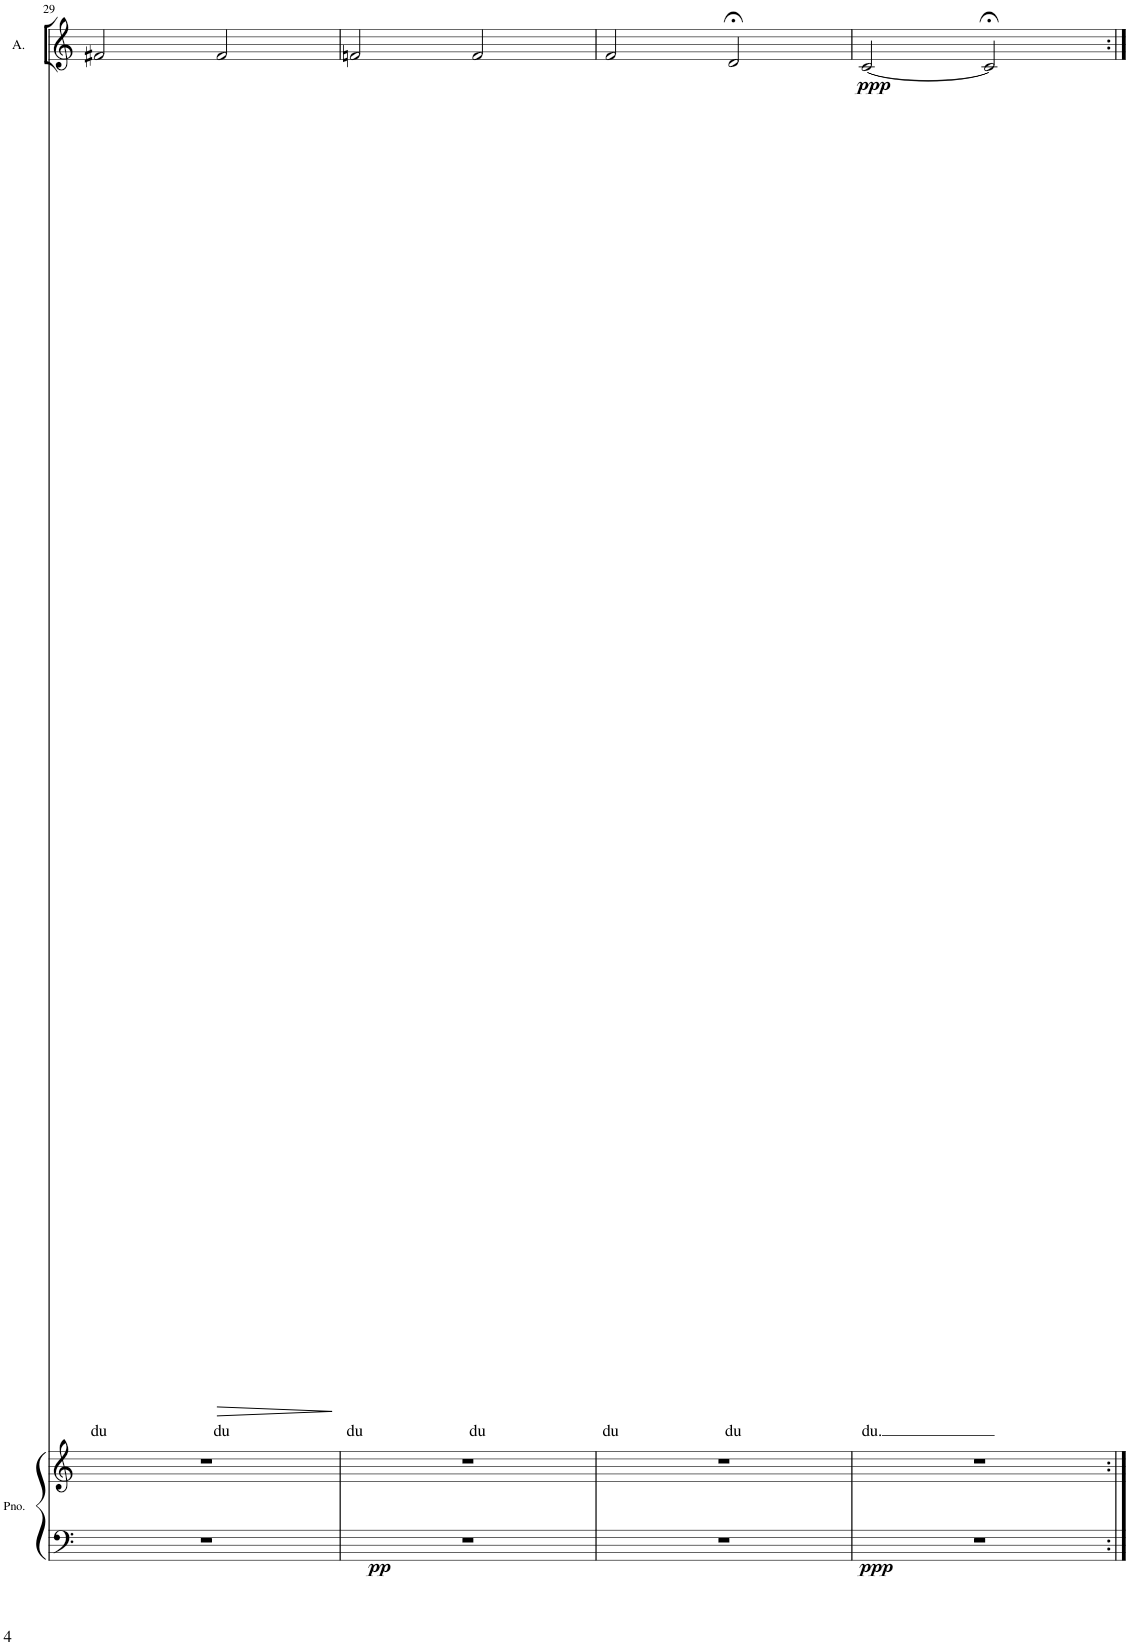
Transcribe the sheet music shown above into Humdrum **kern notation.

**kern	**text	**dynam
*part1	*part1	*part1
*staff1	*staff1	*staff1
*I"Alto	*	*
*I'A.	*	*
!!LO:PB:g=z
*clefG2	*	*
*k[]	*	*
*M4/4	*	*
*met(c)	*	*
=29	=29	=29
!	!LO:LY:b	!
2f#X/	du	.
!	!LO:LY:b	!LO:HP:b
2f#/	du	>
.	.	]
=30	=30	=30
!	!LO:LY:b	!
2fn/	du	.
!	!LO:LY:b	!
2f/	du	.
=31	=31	=31
!	!LO:LY:b	!
2f/	du	.
!	!LO:LY:b	!
2d;</	du	.
=32	=32	=32
!	!LO:LY:b	!LO:DY:b
[2c/	du.	ppp
2c;</]	.	.
=:|!	=:|!	=:|!
*-	*-	*-
